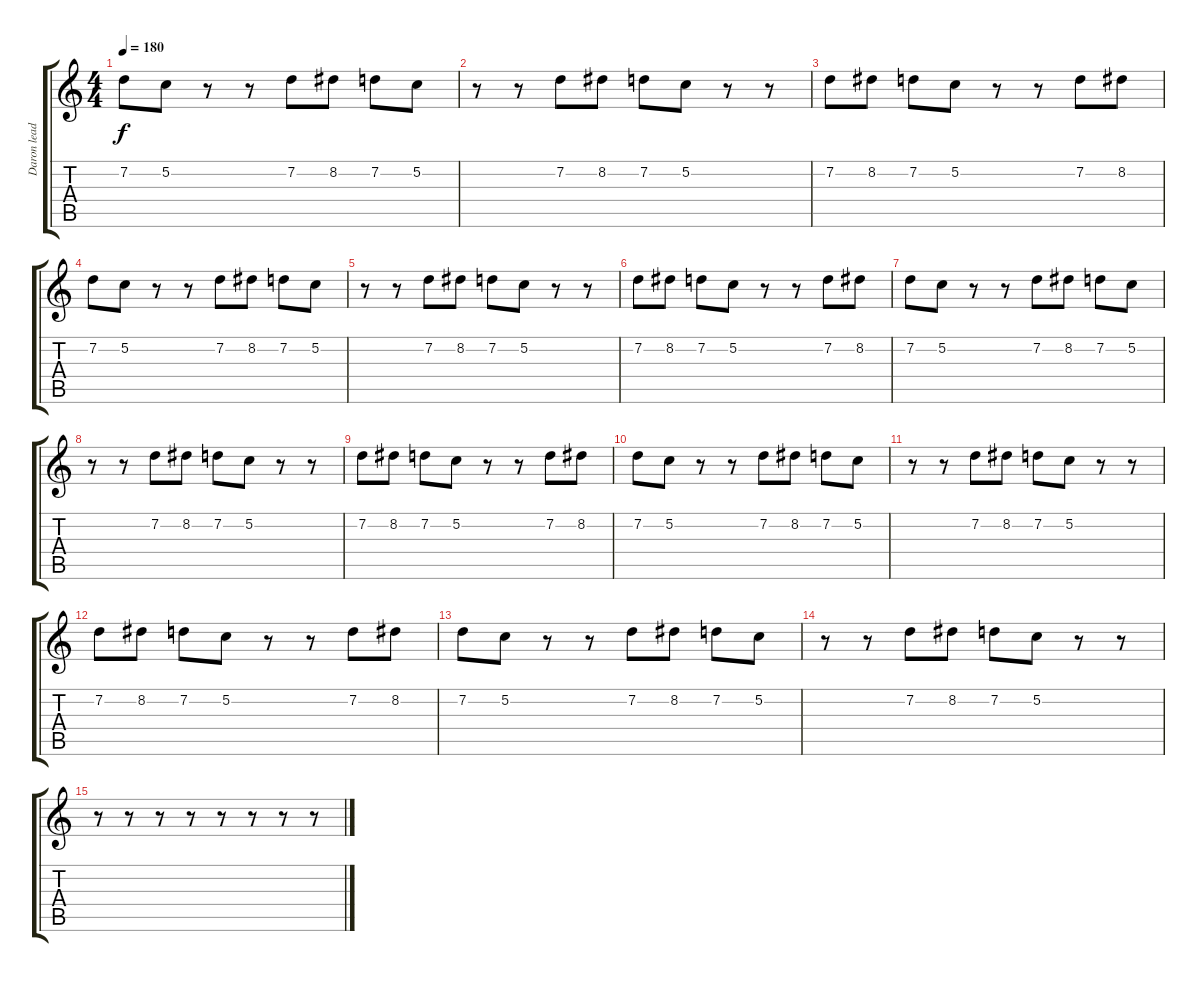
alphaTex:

\track ("Daron lead" "Daron lead") {instrument distortionguitar}
\staff {score tabs}
\tuning (C4 G3 Eb3 Bb2 F2 C2) {hide}
\ts (4 4)
\tempo 180
\clef g2
\ks c
7.2.8{dy f} 5.2.8 r.8 r.8 7.2.8 8.2.8 7.2.8 5.2.8 |
r.8 r.8 7.2.8 8.2.8 7.2.8 5.2.8 r.8 r.8 |
7.2.8 8.2.8 7.2.8 5.2.8 r.8 r.8 7.2.8 8.2.8 |
7.2.8 5.2.8 r.8 r.8 7.2.8 8.2.8 7.2.8 5.2.8 |
r.8 r.8 7.2.8 8.2.8 7.2.8 5.2.8 r.8 r.8 |
7.2.8 8.2.8 7.2.8 5.2.8 r.8 r.8 7.2.8 8.2.8 |
7.2.8 5.2.8 r.8 r.8 7.2.8 8.2.8 7.2.8 5.2.8 |
r.8 r.8 7.2.8 8.2.8 7.2.8 5.2.8 r.8 r.8 |
7.2.8 8.2.8 7.2.8 5.2.8 r.8 r.8 7.2.8 8.2.8 |
7.2.8 5.2.8 r.8 r.8 7.2.8 8.2.8 7.2.8 5.2.8 |
r.8 r.8 7.2.8 8.2.8 7.2.8 5.2.8 r.8 r.8 |
7.2.8 8.2.8 7.2.8 5.2.8 r.8 r.8 7.2.8 8.2.8 |
7.2.8 5.2.8 r.8 r.8 7.2.8 8.2.8 7.2.8 5.2.8 |
r.8 r.8 7.2.8 8.2.8 7.2.8 5.2.8 r.8 r.8 |
r.8 r.8 r.8 r.8 r.8 r.8 r.8 r.8
